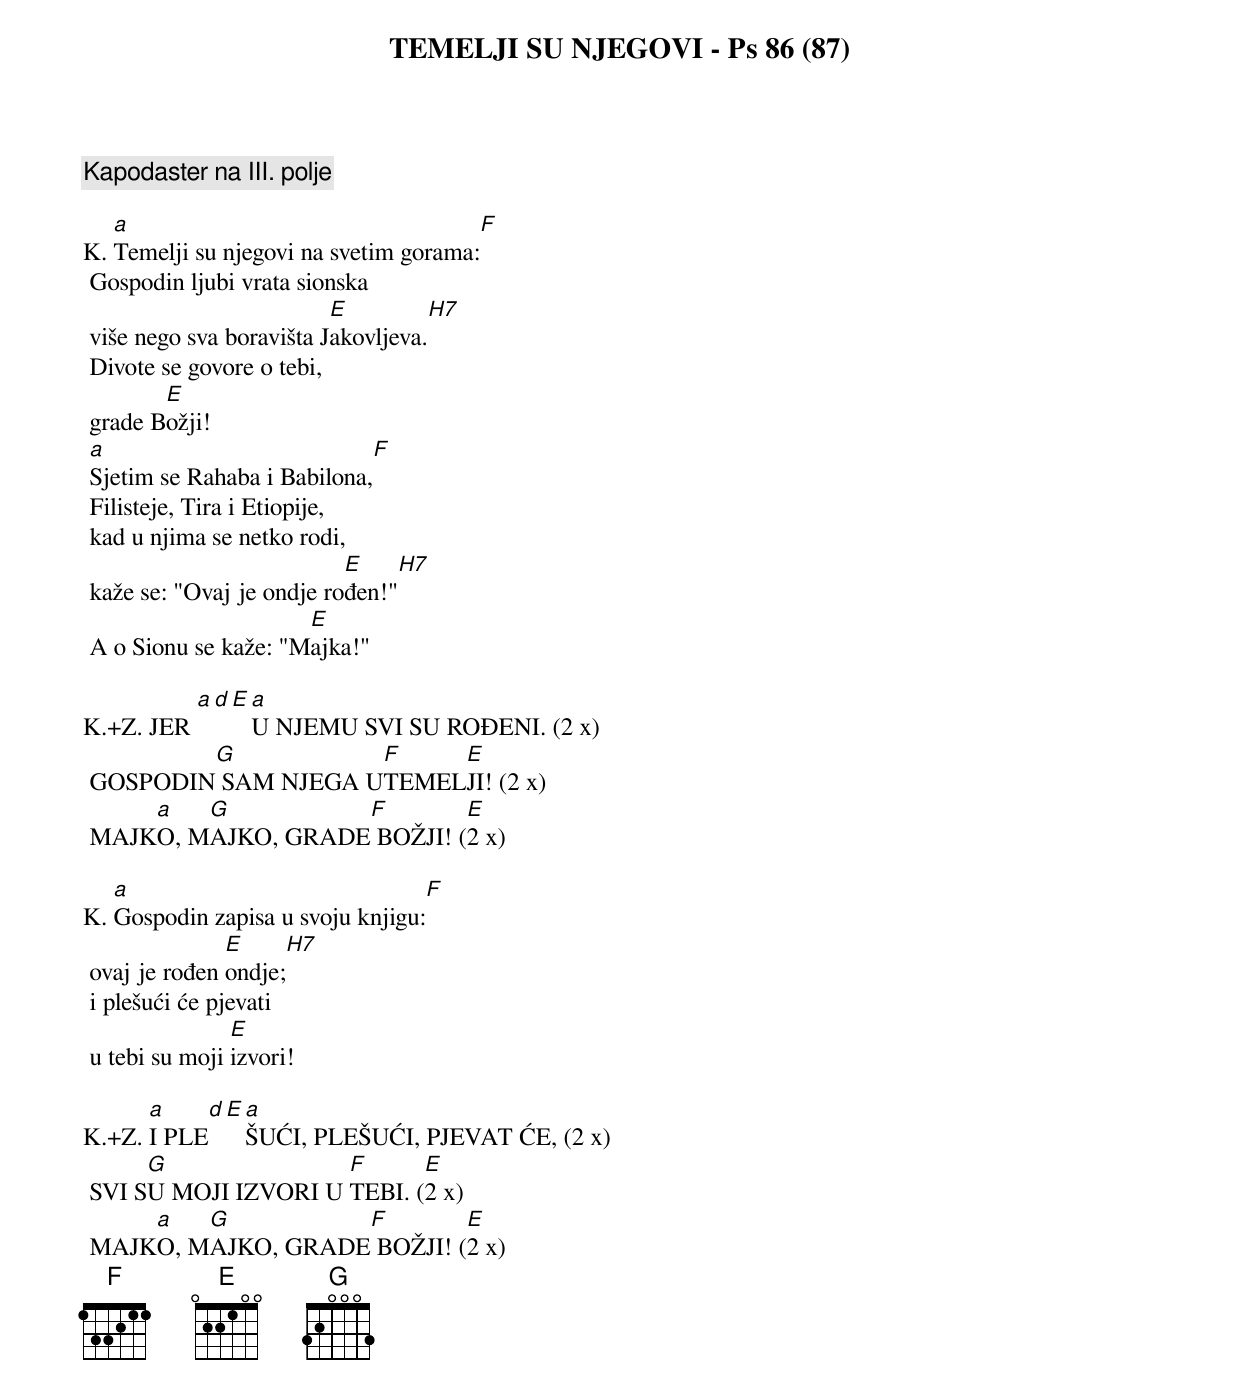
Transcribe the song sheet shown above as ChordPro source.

{title: TEMELJI SU NJEGOVI - Ps 86 (87)}

{comment: Kapodaster na III. polje}

K.	[a]Temelji su njegovi na svetim gorama:[F]
	Gospodin ljubi vrata sionska
	više nego sva boravišta J[E]akovljeva.[H7]
	Divote se govore o tebi,
	grade B[E]ožji!
	[a]Sjetim se Rahaba i Babilona,[F]
	Filisteje, Tira i Etiopije,
	kad u njima se netko rodi,
	kaže se: "Ovaj je ondje ro[E]đen!"[H7]
	A o Sionu se kaže: "M[E]ajka!"

K.+Z.	JER [a][d][E][a]U NJEMU SVI SU ROĐENI. (2 x)
	GOSPODIN[G] SAM NJEGA U[F]TEMEL[E]JI! (2 x)
	MAJK[a]O, M[G]AJKO, GRADE[F] BOŽJI! ([E]2 x)

K.	[a]Gospodin zapisa u svoju knjigu:[F]
	ovaj je rođen [E]ondje;[H7]
	i plešući će pjevati
	u tebi su moji [E]izvori!

K.+Z.	[a]I PLE[d][E][a]ŠUĆI, PLEŠUĆI, PJEVAT ĆE, (2 x)
	SVI S[G]U MOJI IZVORI U [F]TEBI. ([E]2 x)
	MAJK[a]O, M[G]AJKO, GRADE[F] BOŽJI! ([E]2 x)
